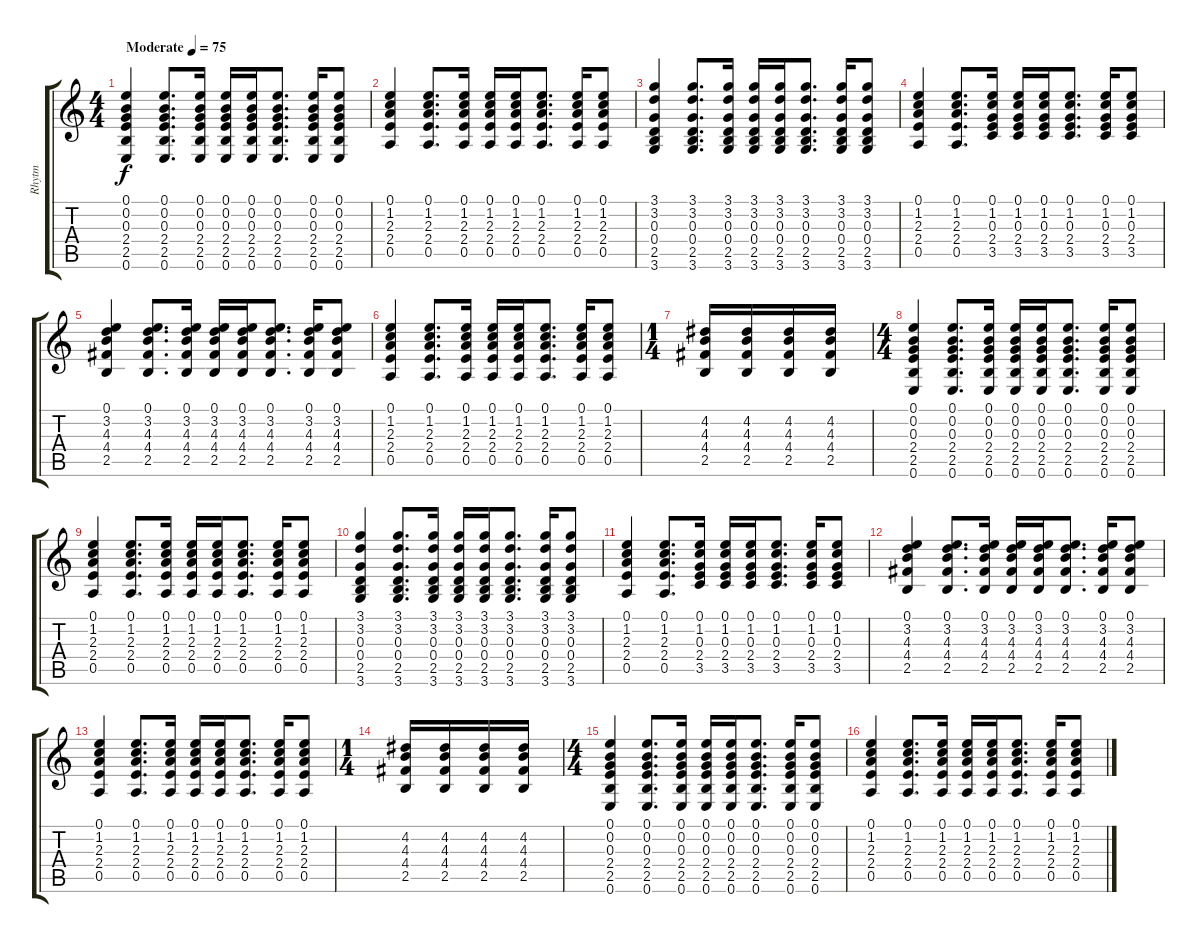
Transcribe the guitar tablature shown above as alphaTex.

\track ("Rhytm" "Rhytm") {instrument acousticguitarsteel}
\staff {score tabs}
\tuning (E4 B3 G3 D3 A2 E2) {hide}
\ts (4 4)
\tempo (75 "Moderate")
\clef g2
\ks c
(0.1 0.2 0.3 2.4 2.5 0.6).4{dy f instrument acousticguitarsteel} (0.1 0.2 0.3 2.4 2.5 0.6).8{d} (0.1 0.2 0.3 2.4 2.5 0.6).16 (0.1 0.2 0.3 2.4 2.5 0.6).16 (0.1 0.2 0.3 2.4 2.5 0.6).16 (0.1 0.2 0.3 2.4 2.5 0.6).8{d} (0.1 0.2 0.3 2.4 2.5 0.6).16 (0.1 0.2 0.3 2.4 2.5 0.6).8 |
(0.1 1.2 2.3 2.4 0.5).4 (0.1 1.2 2.3 2.4 0.5).8{d} (0.1 1.2 2.3 2.4 0.5).16 (0.1 1.2 2.3 2.4 0.5).16 (0.1 1.2 2.3 2.4 0.5).16 (0.1 1.2 2.3 2.4 0.5).8{d} (0.1 1.2 2.3 2.4 0.5).16 (0.1 1.2 2.3 2.4 0.5).8 |
(3.1 3.2 0.3 0.4 2.5 3.6).4 (3.1 3.2 0.3 0.4 2.5 3.6).8{d} (3.1 3.2 0.3 0.4 2.5 3.6).16 (3.1 3.2 0.3 0.4 2.5 3.6).16 (3.1 3.2 0.3 0.4 2.5 3.6).16 (3.1 3.2 0.3 0.4 2.5 3.6).8{d} (3.1 3.2 0.3 0.4 2.5 3.6).16 (3.1 3.2 0.3 0.4 2.5 3.6).8 |
(0.1 1.2 2.3 2.4 0.5).4 (0.1 1.2 2.3 2.4 0.5).8{d} (0.1 1.2 0.3 2.4 3.5).16 (0.1 1.2 0.3 2.4 3.5).16 (0.1 1.2 0.3 2.4 3.5).16 (0.1 1.2 0.3 2.4 3.5).8{d} (0.1 1.2 0.3 2.4 3.5).16 (0.1 1.2 0.3 2.4 3.5).8 |
(0.1 3.2 4.3 4.4 2.5).4 (0.1 3.2 4.3 4.4 2.5).8{d} (0.1 3.2 4.3 4.4 2.5).16 (0.1 3.2 4.3 4.4 2.5).16 (0.1 3.2 4.3 4.4 2.5).16 (0.1 3.2 4.3 4.4 2.5).8{d} (0.1 3.2 4.3 4.4 2.5).16 (0.1 3.2 4.3 4.4 2.5).8 |
(0.1 1.2 2.3 2.4 0.5).4 (0.1 1.2 2.3 2.4 0.5).8{d} (0.1 1.2 2.3 2.4 0.5).16 (0.1 1.2 2.3 2.4 0.5).16 (0.1 1.2 2.3 2.4 0.5).16 (0.1 1.2 2.3 2.4 0.5).8{d} (0.1 1.2 2.3 2.4 0.5).16 (0.1 1.2 2.3 2.4 0.5).8 |
\ts (1 4)
(4.2 4.3 4.4 2.5).16 (4.2 4.3 4.4 2.5).16 (4.2 4.3 4.4 2.5).16 (4.2 4.3 4.4 2.5).16 |
\ts (4 4)
(0.1 0.2 0.3 2.4 2.5 0.6).4 (0.1 0.2 0.3 2.4 2.5 0.6).8{d} (0.1 0.2 0.3 2.4 2.5 0.6).16 (0.1 0.2 0.3 2.4 2.5 0.6).16 (0.1 0.2 0.3 2.4 2.5 0.6).16 (0.1 0.2 0.3 2.4 2.5 0.6).8{d} (0.1 0.2 0.3 2.4 2.5 0.6).16 (0.1 0.2 0.3 2.4 2.5 0.6).8 |
(0.1 1.2 2.3 2.4 0.5).4 (0.1 1.2 2.3 2.4 0.5).8{d} (0.1 1.2 2.3 2.4 0.5).16 (0.1 1.2 2.3 2.4 0.5).16 (0.1 1.2 2.3 2.4 0.5).16 (0.1 1.2 2.3 2.4 0.5).8{d} (0.1 1.2 2.3 2.4 0.5).16 (0.1 1.2 2.3 2.4 0.5).8 |
(3.1 3.2 0.3 0.4 2.5 3.6).4 (3.1 3.2 0.3 0.4 2.5 3.6).8{d} (3.1 3.2 0.3 0.4 2.5 3.6).16 (3.1 3.2 0.3 0.4 2.5 3.6).16 (3.1 3.2 0.3 0.4 2.5 3.6).16 (3.1 3.2 0.3 0.4 2.5 3.6).8{d} (3.1 3.2 0.3 0.4 2.5 3.6).16 (3.1 3.2 0.3 0.4 2.5 3.6).8 |
(0.1 1.2 2.3 2.4 0.5).4 (0.1 1.2 2.3 2.4 0.5).8{d} (0.1 1.2 0.3 2.4 3.5).16 (0.1 1.2 0.3 2.4 3.5).16 (0.1 1.2 0.3 2.4 3.5).16 (0.1 1.2 0.3 2.4 3.5).8{d} (0.1 1.2 0.3 2.4 3.5).16 (0.1 1.2 0.3 2.4 3.5).8 |
(0.1 3.2 4.3 4.4 2.5).4 (0.1 3.2 4.3 4.4 2.5).8{d} (0.1 3.2 4.3 4.4 2.5).16 (0.1 3.2 4.3 4.4 2.5).16 (0.1 3.2 4.3 4.4 2.5).16 (0.1 3.2 4.3 4.4 2.5).8{d} (0.1 3.2 4.3 4.4 2.5).16 (0.1 3.2 4.3 4.4 2.5).8 |
(0.1 1.2 2.3 2.4 0.5).4 (0.1 1.2 2.3 2.4 0.5).8{d} (0.1 1.2 2.3 2.4 0.5).16 (0.1 1.2 2.3 2.4 0.5).16 (0.1 1.2 2.3 2.4 0.5).16 (0.1 1.2 2.3 2.4 0.5).8{d} (0.1 1.2 2.3 2.4 0.5).16 (0.1 1.2 2.3 2.4 0.5).8 |
\ts (1 4)
(4.2 4.3 4.4 2.5).16 (4.2 4.3 4.4 2.5).16 (4.2 4.3 4.4 2.5).16 (4.2 4.3 4.4 2.5).16 |
\ts (4 4)
(0.1 0.2 0.3 2.4 2.5 0.6).4 (0.1 0.2 0.3 2.4 2.5 0.6).8{d} (0.1 0.2 0.3 2.4 2.5 0.6).16 (0.1 0.2 0.3 2.4 2.5 0.6).16 (0.1 0.2 0.3 2.4 2.5 0.6).16 (0.1 0.2 0.3 2.4 2.5 0.6).8{d} (0.1 0.2 0.3 2.4 2.5 0.6).16 (0.1 0.2 0.3 2.4 2.5 0.6).8 |
(0.1 1.2 2.3 2.4 0.5).4 (0.1 1.2 2.3 2.4 0.5).8{d} (0.1 1.2 2.3 2.4 0.5).16 (0.1 1.2 2.3 2.4 0.5).16 (0.1 1.2 2.3 2.4 0.5).16 (0.1 1.2 2.3 2.4 0.5).8{d} (0.1 1.2 2.3 2.4 0.5).16 (0.1 1.2 2.3 2.4 0.5).8
